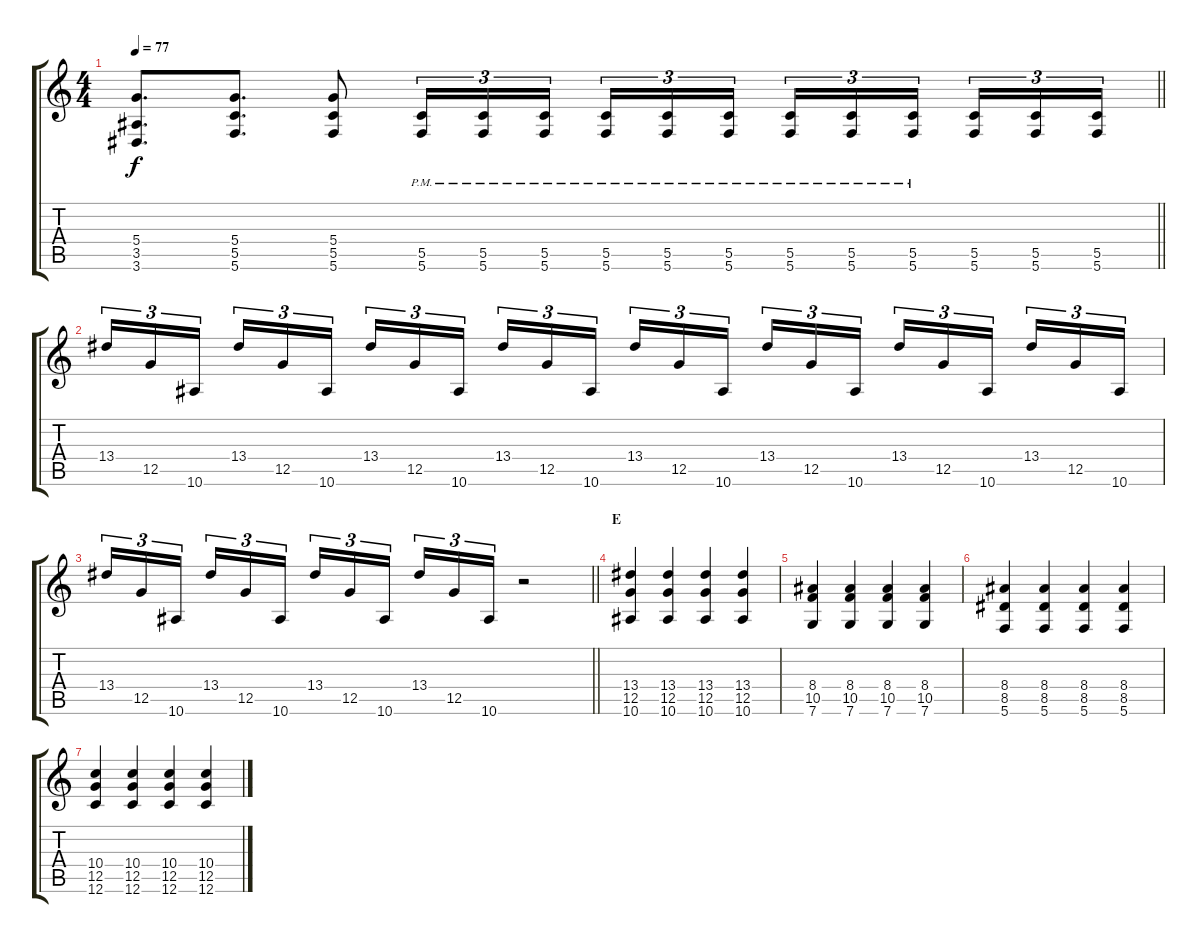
\track "" {instrument overdrivenguitar}
\staff {score tabs}
\tuning (G4 E4 A3 D3 G2 C2) {hide}
\ts (4 4)
\tempo 77
\clef g2
\barLineRight lightlight
\ks c
(5.4 3.5 3.6).8{d dy f} (5.4 5.5 5.6).8{d} (5.4 5.5 5.6).8 (5.5{pm} 5.6{pm}).16{tu (3 2)} (5.5{pm} 5.6{pm}).16{tu (3 2)} (5.5{pm} 5.6{pm}).16{tu (3 2) beam splitsecondary} (5.5{pm} 5.6{pm}).16{tu (3 2)} (5.5{pm} 5.6{pm}).16{tu (3 2)} (5.5{pm} 5.6{pm}).16{tu (3 2)} (5.5{pm} 5.6{pm}).16{tu (3 2)} (5.5{pm} 5.6{pm}).16{tu (3 2)} (5.5{pm} 5.6{pm}).16{tu (3 2) beam splitsecondary} (5.5 5.6).16{tu (3 2)} (5.5 5.6).16{tu (3 2)} (5.5 5.6).16{tu (3 2)} |
13.4.16{tu (3 2)} 12.5.16{tu (3 2)} 10.6.16{tu (3 2) beam splitsecondary} 13.4.16{tu (3 2)} 12.5.16{tu (3 2)} 10.6.16{tu (3 2)} 13.4.16{tu (3 2)} 12.5.16{tu (3 2)} 10.6.16{tu (3 2) beam splitsecondary} 13.4.16{tu (3 2)} 12.5.16{tu (3 2)} 10.6.16{tu (3 2)} 13.4.16{tu (3 2)} 12.5.16{tu (3 2)} 10.6.16{tu (3 2) beam splitsecondary} 13.4.16{tu (3 2)} 12.5.16{tu (3 2)} 10.6.16{tu (3 2)} 13.4.16{tu (3 2)} 12.5.16{tu (3 2)} 10.6.16{tu (3 2) beam splitsecondary} 13.4.16{tu (3 2)} 12.5.16{tu (3 2)} 10.6.16{tu (3 2)} |
\barLineRight lightlight
13.4.16{tu (3 2)} 12.5.16{tu (3 2)} 10.6.16{tu (3 2) beam splitsecondary} 13.4.16{tu (3 2)} 12.5.16{tu (3 2)} 10.6.16{tu (3 2)} 13.4.16{tu (3 2)} 12.5.16{tu (3 2)} 10.6.16{tu (3 2) beam splitsecondary} 13.4.16{tu (3 2)} 12.5.16{tu (3 2)} 10.6.16{tu (3 2)} r.2 |
\section ("" "E")
(13.4 12.5 10.6).4 (13.4 12.5 10.6).4 (13.4 12.5 10.6).4 (13.4 12.5 10.6).4 |
(8.4 10.5 7.6).4 (8.4 10.5 7.6).4 (8.4 10.5 7.6).4 (8.4 10.5 7.6).4 |
(8.4 8.5 5.6).4 (8.4 8.5 5.6).4 (8.4 8.5 5.6).4 (8.4 8.5 5.6).4 |
(10.4 12.5 12.6).4 (10.4 12.5 12.6).4 (10.4 12.5 12.6).4 (10.4 12.5 12.6).4
